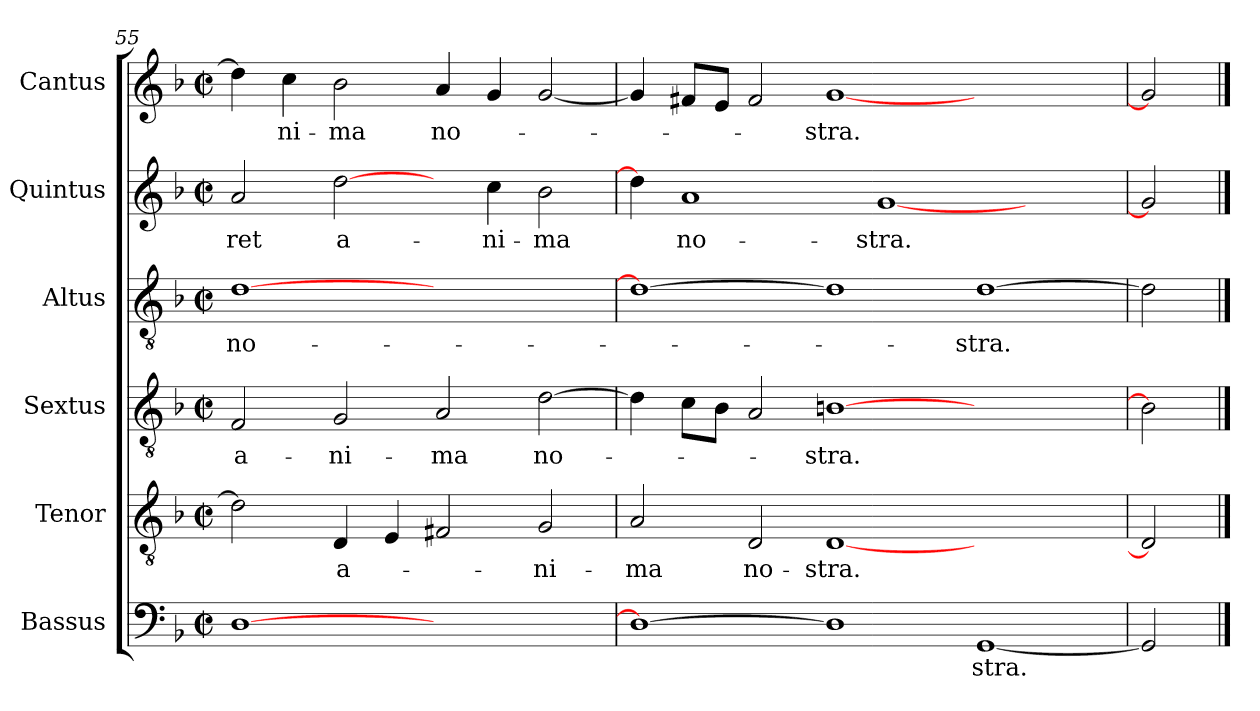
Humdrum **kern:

**kern	**text	**kern	**text	**kern	**text	**kern	**text	**kern	**text	**kern	**text
*part6	*part6	*part5	*part5	*part4	*part4	*part3	*part3	*part2	*part2	*part1	*part1
*staff6	*staff6	*staff5	*staff5	*staff4	*staff4	*staff3	*staff3	*staff2	*staff2	*staff1	*staff1
*I"Bassus	*	*I"Tenor	*	*I"Sextus	*	*I"Altus	*	*I"Quintus	*	*I"Cantus	*
*I'B	*	*I'T	*	*	*	*I'A	*	*	*	*I'C	*
*clefF4	*	*clefGv2	*	*clefGv2	*	*clefGv2	*	*clefG2	*	*clefG2	*
*k[b-]	*	*k[b-]	*	*k[b-]	*	*k[b-]	*	*k[b-]	*	*k[b-]	*
*d:	*	*d:	*	*d:	*	*d:	*	*d:	*	*d:	*
*M2/2	*	*M2/2	*	*M2/2	*	*M2/2	*	*M2/2	*	*M2/2	*
*met(c|)	*	*met(c|)	*	*met(c|)	*	*met(c|)	*	*met(c|)	*	*met(c|)	*
=55	=55	=55	=55	=55	=55	=55	=55	=55	=55	=55	=55
[1D	.	2d\]	.	2F/	a-	[1d	no-	2a/	-ret	4dd\]	.
.	.	.	.	.	.	.	.	.	.	4cc\	-ni-
.	.	4D/	a-	2G/	-ni-	.	.	[2dd\	a-	2b-\	-ma
.	.	4E/	.	.	.	.	.	.	.	.	.
1ryy	.	2F#X/	.	2A/	-ma	1ryy	.	4ryy	.	4a/	no-
.	.	.	.	.	.	.	.	4cc\	-ni-	4g/	.
.	.	2G/	-ni-	[2d\	no-	.	.	2b-\	-ma	[2g/	.
=56	=56	=56	=56	=56	=56	=56	=56	=56	=56	=56	=56
1D_	.	2A/	-ma	4d\]	.	1d_	.	4dd\]	.	4g/]	.
.	.	.	.	8c\L	.	.	.	1a	no-	8f#X/L	.
.	.	.	.	8B-\J	.	.	.	.	.	8e/J	.
.	.	2D/	no-	2A/	.	.	.	.	.	2f#/	.
1D]	.	[1D	-stra.	[1Bn	-stra.	1d]	.	.	.	[1g	-stra.
.	.	.	.	.	.	.	.	[1g	-stra.	.	.
[1GG	-stra.	1ryy	.	1ryy	.	[1d	-stra.	.	.	1ryy	.
.	.	.	.	.	.	.	.	2.ryy	.	.	.
=57	=57	=57	=57	=57	=57	=57	=57	=57	=57	=57	=57
2GG/]	.	2D/]	.	2B\]	.	2d\]	.	2g/]	.	2g/]	.
==	==	==	==	==	==	==	==	==	==	==	==
*-	*-	*-	*-	*-	*-	*-	*-	*-	*-	*-	*-
